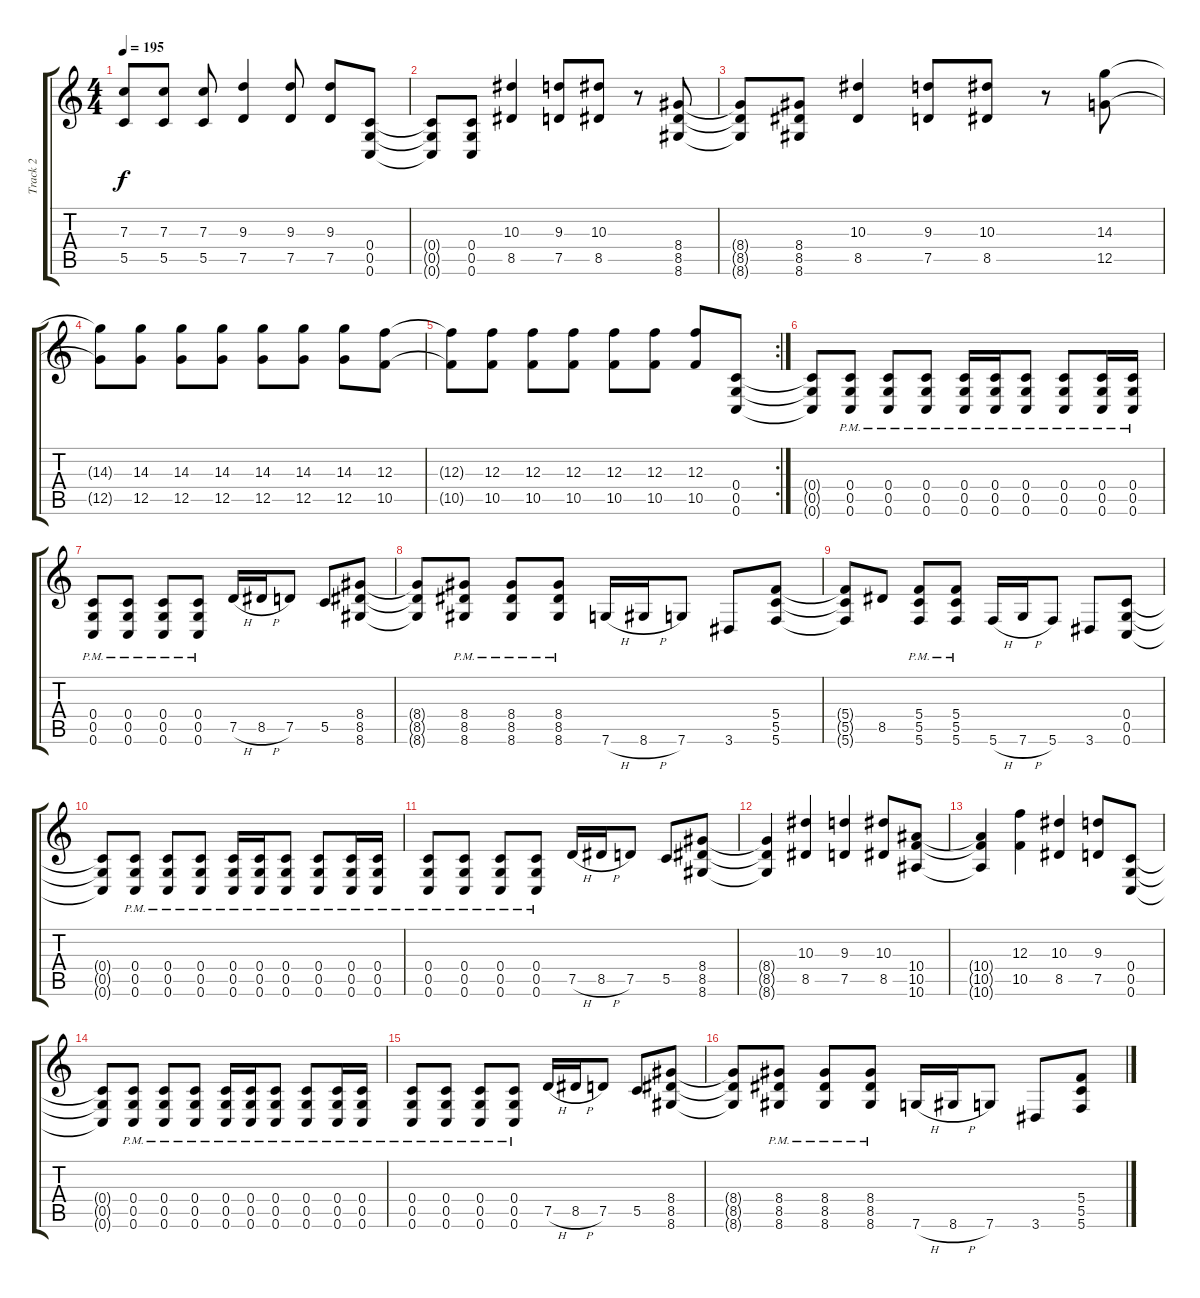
\track ("Track 2" "Track 2") {instrument distortionguitar}
\staff {score tabs}
\tuning (D4 A3 F3 C3 G2 C2) {hide}
\ts (4 4)
\tempo 195
\clef g2
\ks c
(7.3{t} 5.5{t}).8{dy f} (7.3 5.5).8 (7.3 5.5).8 (9.3 7.5).4 (9.3 7.5).8 (9.3 7.5).8 (0.4 0.5 0.6).8 |
(0.4{t} 0.5{t} 0.6{t}).8 (0.4 0.5 0.6).8 (10.3 8.5).4 (9.3 7.5).8 (10.3 8.5).8 r.8 (8.4 8.5 8.6).8 |
(8.4{t} 8.5{t} 8.6{t}).8 (8.4 8.5 8.6).8 (10.3 8.5).4 (9.3 7.5).8 (10.3 8.5).8 r.8 (14.3 12.5).8 |
(14.3{t} 12.5{t}).8 (14.3 12.5).8 (14.3 12.5).8 (14.3 12.5).8 (14.3 12.5).8 (14.3 12.5).8 (14.3 12.5).8 (12.3 10.5).8 |
\rc 2
(12.3{t} 10.5{t}).8 (12.3 10.5).8 (12.3 10.5).8 (12.3 10.5).8 (12.3 10.5).8 (12.3 10.5).8 (12.3 10.5).8 (0.4 0.5 0.6).8 |
(0.4{t} 0.5{t} 0.6{t}).8 (0.4{pm} 0.5{pm} 0.6{pm}).8 (0.4{pm} 0.5{pm} 0.6{pm}).8 (0.4{pm} 0.5{pm} 0.6{pm}).8 (0.4{pm} 0.5{pm} 0.6{pm}).16 (0.4{pm} 0.5{pm} 0.6{pm}).16 (0.4{pm} 0.5{pm} 0.6{pm}).8 (0.4{pm} 0.5{pm} 0.6{pm}).8 (0.4{pm} 0.5{pm} 0.6{pm}).16 (0.4{pm} 0.5{pm} 0.6{pm}).16 |
(0.4{pm} 0.5{pm} 0.6{pm}).8 (0.4{pm} 0.5{pm} 0.6{pm}).8 (0.4{pm} 0.5{pm} 0.6{pm}).8 (0.4{pm} 0.5{pm} 0.6{pm}).8 7.5{h}.16 8.5{h}.16 7.5.8 5.5.8 (8.4 8.5 8.6).8 |
(8.4{t} 8.5{t} 8.6{t}).8 (8.4{pm} 8.5{pm} 8.6{pm}).8 (8.4{pm} 8.5{pm} 8.6{pm}).8 (8.4{pm} 8.5{pm} 8.6{pm}).8 7.6{h}.16 8.6{h}.16 7.6.8 3.6.8 (5.4 5.5 5.6).8 |
(5.4{t} 5.5{t} 5.6{t}).8 8.5.8 (5.4{pm} 5.5{pm} 5.6{pm}).8 (5.4{pm} 5.5{pm} 5.6{pm}).8 5.6{h}.16 7.6{h}.16 5.6.8 3.6.8 (0.4 0.5 0.6).8 |
(0.4{t} 0.5{t} 0.6{t}).8 (0.4{pm} 0.5{pm} 0.6{pm}).8 (0.4{pm} 0.5{pm} 0.6{pm}).8 (0.4{pm} 0.5{pm} 0.6{pm}).8 (0.4{pm} 0.5{pm} 0.6{pm}).16 (0.4{pm} 0.5{pm} 0.6{pm}).16 (0.4{pm} 0.5{pm} 0.6{pm}).8 (0.4{pm} 0.5{pm} 0.6{pm}).8 (0.4{pm} 0.5{pm} 0.6{pm}).16 (0.4{pm} 0.5{pm} 0.6{pm}).16 |
(0.4{pm} 0.5{pm} 0.6{pm}).8 (0.4{pm} 0.5{pm} 0.6{pm}).8 (0.4{pm} 0.5{pm} 0.6{pm}).8 (0.4{pm} 0.5{pm} 0.6{pm}).8 7.5{h}.16 8.5{h}.16 7.5.8 5.5.8 (8.4 8.5 8.6).8 |
(8.4{t} 8.5{t} 8.6{t}).4 (10.3 8.5).4 (9.3 7.5).4 (10.3 8.5).8 (10.4 10.5 10.6).8 |
(10.4{t} 10.5{t} 10.6{t}).4 (12.3 10.5).4 (10.3 8.5).4 (9.3 7.5).8 (0.4 0.5 0.6).8 |
(0.4{t} 0.5{t} 0.6{t}).8 (0.4{pm} 0.5{pm} 0.6{pm}).8 (0.4{pm} 0.5{pm} 0.6{pm}).8 (0.4{pm} 0.5{pm} 0.6{pm}).8 (0.4{pm} 0.5{pm} 0.6{pm}).16 (0.4{pm} 0.5{pm} 0.6{pm}).16 (0.4{pm} 0.5{pm} 0.6{pm}).8 (0.4{pm} 0.5{pm} 0.6{pm}).8 (0.4{pm} 0.5{pm} 0.6{pm}).16 (0.4{pm} 0.5{pm} 0.6{pm}).16 |
(0.4{pm} 0.5{pm} 0.6{pm}).8 (0.4{pm} 0.5{pm} 0.6{pm}).8 (0.4{pm} 0.5{pm} 0.6{pm}).8 (0.4{pm} 0.5{pm} 0.6{pm}).8 7.5{h}.16 8.5{h}.16 7.5.8 5.5.8 (8.4 8.5 8.6).8 |
(8.4{t} 8.5{t} 8.6{t}).8 (8.4{pm} 8.5{pm} 8.6{pm}).8 (8.4{pm} 8.5{pm} 8.6{pm}).8 (8.4{pm} 8.5{pm} 8.6{pm}).8 7.6{h}.16 8.6{h}.16 7.6.8 3.6.8 (5.4 5.5 5.6).8
